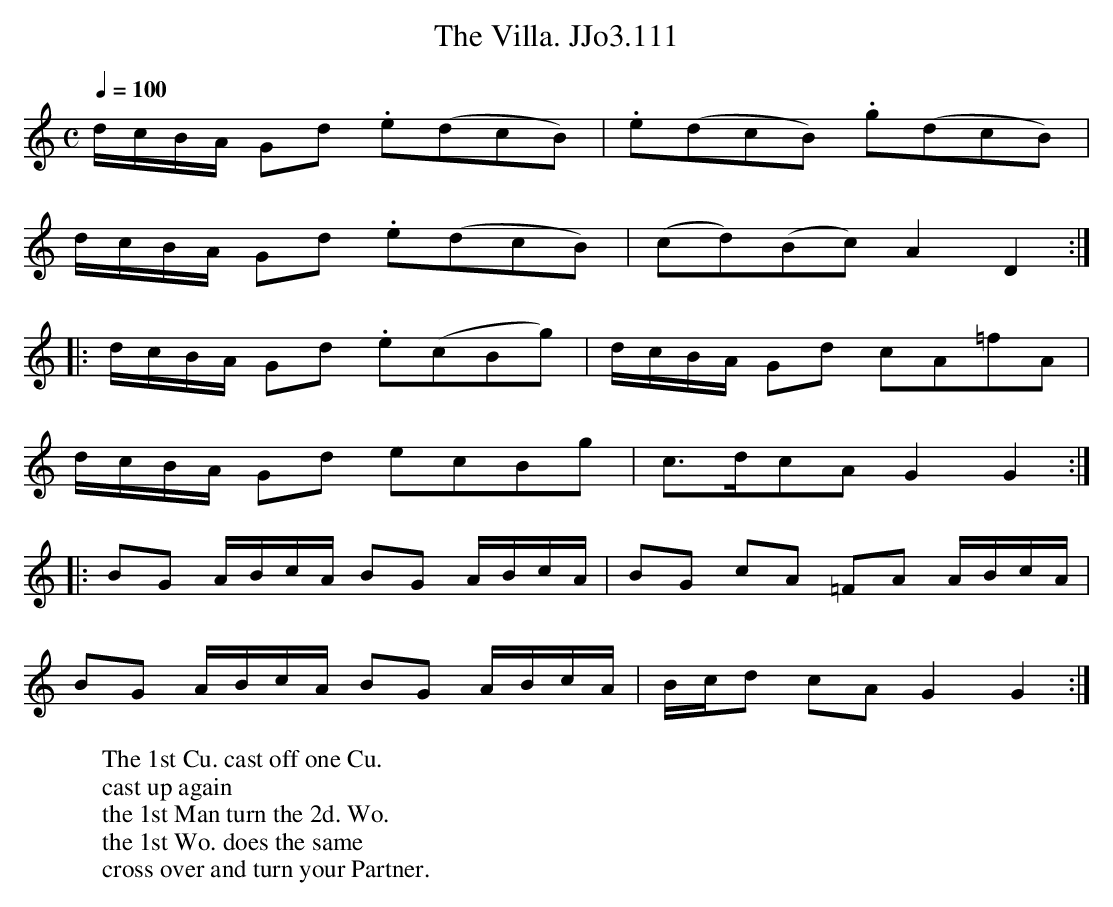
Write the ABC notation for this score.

X:1
T:Villa. JJo3.111, The
M:C
L:1/8
Q:1/4=100
K:C
d/c/B/A/ Gd .e(dcB) | .e(dcB) .g(dcB) |
d/c/B/A/ Gd .e(dcB) | (cd)(Bc) A2 D2 :|
|: d/c/B/A/ Gd .e(cBg) | d/c/B/A/ Gd cA=fA |
d/c/B/A/ Gd ecBg | c>dcA G2G2 :|
|: BG A/B/c/A/ BG A/B/c/A/ | BG cA =FA A/B/c/A/ |
BG A/B/c/A/ BG A/B/c/A/ | B/c/d cA G2G2 :|
W:The 1st Cu. cast off one Cu.
W:cast up again
W:the 1st Man turn the 2d. Wo.
W:the 1st Wo. does the same
W:cross over and turn your Partner.
